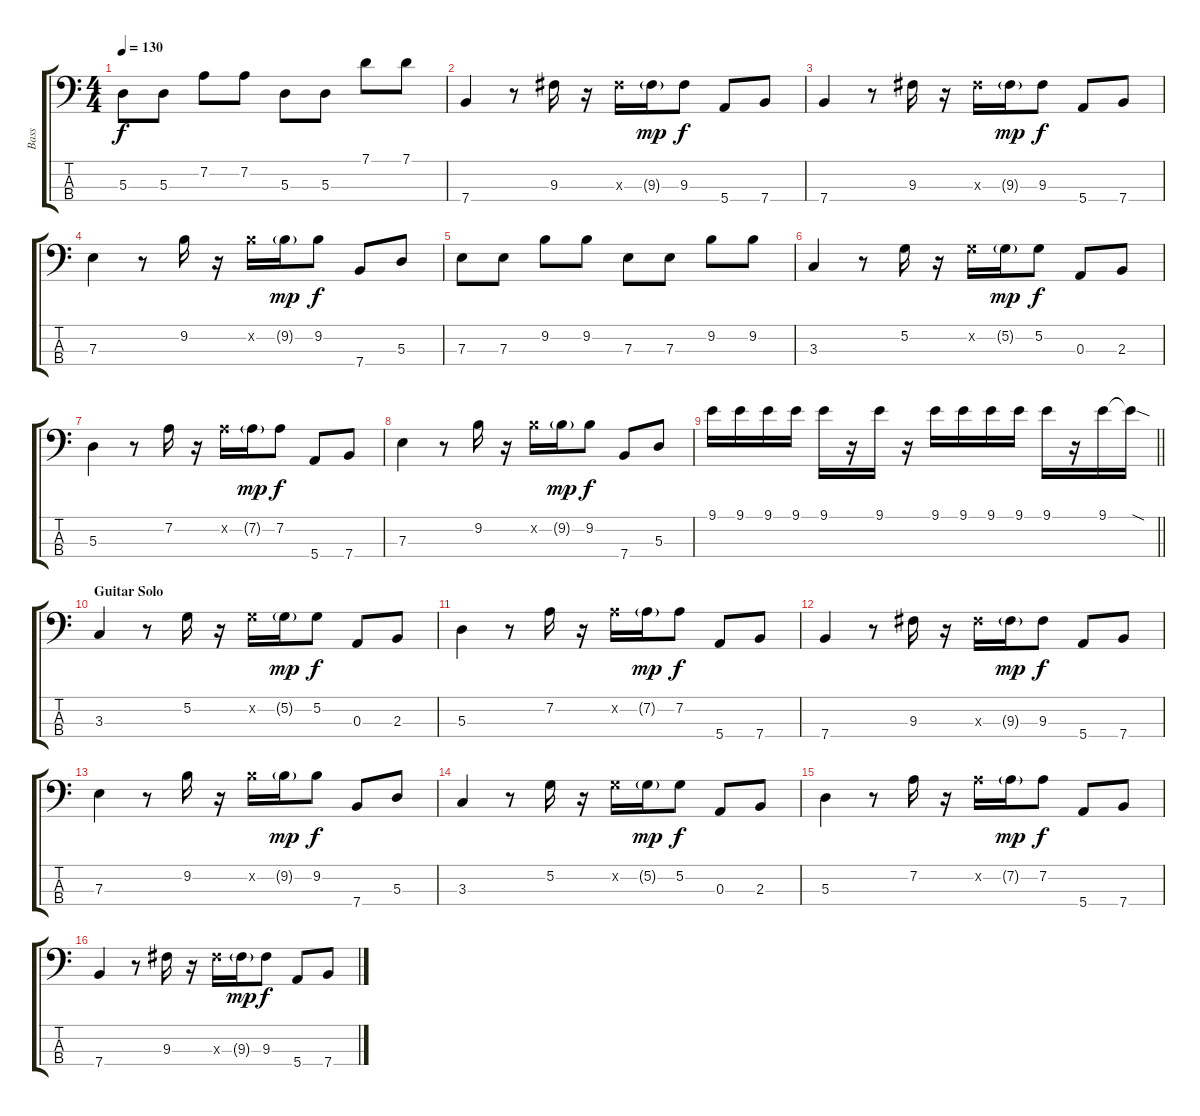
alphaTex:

\track ("Bass" "Bass") {instrument electricbassfinger}
\staff {score tabs}
\tuning (G2 D2 A1 E1) {hide}
\ts (4 4)
\tempo 130
\clef f4
\ks c
5.3.8{dy f} 5.3.8 7.2.8 7.2.8 5.3.8 5.3.8 7.1.8 7.1.8 |
7.4.4 r.8 9.3.16 r.16 9.3{x}.16 9.3{g}.16{dy mp} 9.3.8{dy f} 5.4.8 7.4.8 |
7.4.4 r.8 9.3.16 r.16 9.3{x}.16 9.3{g}.16{dy mp} 9.3.8{dy f} 5.4.8 7.4.8 |
7.3.4 r.8 9.2.16 r.16 9.2{x}.16 9.2{g}.16{dy mp} 9.2.8{dy f} 7.4.8 5.3.8 |
7.3.8 7.3.8 9.2.8 9.2.8 7.3.8 7.3.8 9.2.8 9.2.8 |
3.3.4 r.8 5.2.16 r.16 5.2{x}.16 5.2{g}.16{dy mp} 5.2.8{dy f} 0.3.8 2.3.8 |
5.3.4 r.8 7.2.16 r.16 7.2{x}.16 7.2{g}.16{dy mp} 7.2.8{dy f} 5.4.8 7.4.8 |
7.3.4 r.8 9.2.16 r.16 9.2{x}.16 9.2{g}.16{dy mp} 9.2.8{dy f} 7.4.8 5.3.8 |
\barLineRight lightlight
9.1.16 9.1.16 9.1.16 9.1.16 9.1.16 r.16 9.1.16 r.16 9.1.16 9.1.16 9.1.16 9.1.16 9.1.16 r.16 9.1.16 9.1{sod t}.16 |
\section ("" "Guitar Solo")
3.3.4 r.8 5.2.16 r.16 5.2{x}.16 5.2{g}.16{dy mp} 5.2.8{dy f} 0.3.8 2.3.8 |
5.3.4 r.8 7.2.16 r.16 7.2{x}.16 7.2{g}.16{dy mp} 7.2.8{dy f} 5.4.8 7.4.8 |
7.4.4 r.8 9.3.16 r.16 9.3{x}.16 9.3{g}.16{dy mp} 9.3.8{dy f} 5.4.8 7.4.8 |
7.3.4 r.8 9.2.16 r.16 9.2{x}.16 9.2{g}.16{dy mp} 9.2.8{dy f} 7.4.8 5.3.8 |
3.3.4 r.8 5.2.16 r.16 5.2{x}.16 5.2{g}.16{dy mp} 5.2.8{dy f} 0.3.8 2.3.8 |
5.3.4 r.8 7.2.16 r.16 7.2{x}.16 7.2{g}.16{dy mp} 7.2.8{dy f} 5.4.8 7.4.8 |
7.4.4 r.8 9.3.16 r.16 9.3{x}.16 9.3{g}.16{dy mp} 9.3.8{dy f} 5.4.8 7.4.8
